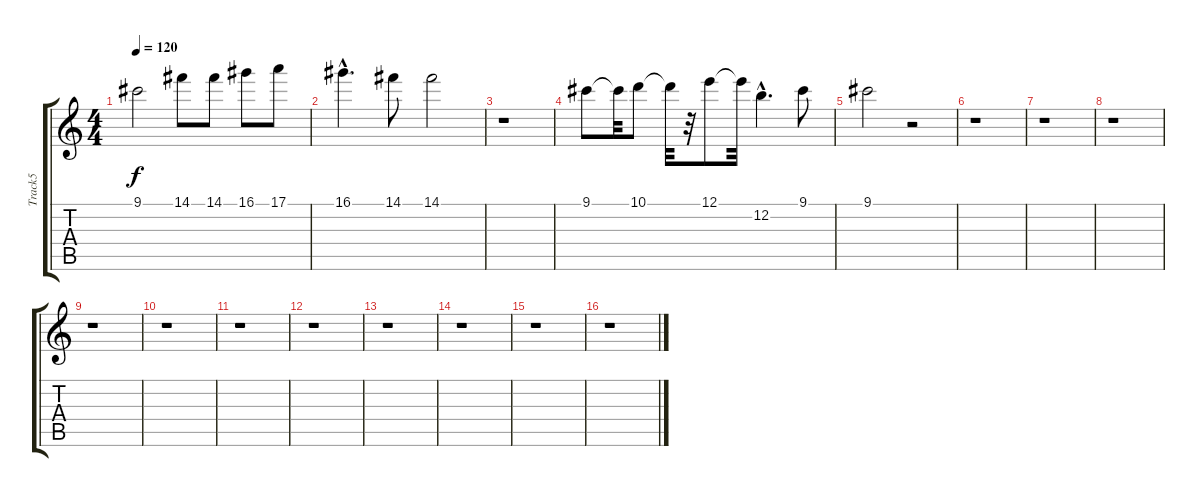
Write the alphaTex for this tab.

\track ("Track5" "Track5") {instrument acousticguitarnylon}
\staff {score tabs}
\tuning (E4 B3 G3 D3 A2 E2) {hide}
\ts (4 4)
\tempo 120
\clef g2
\ks c
9.1.2{dy f} 14.1.8 14.1.8 16.1.8 17.1.8 |
16.1{hac}.4{d} 14.1.8 14.1.2 |
r.1 |
9.1.8 9.1{t}.32 10.1.8 10.1{t}.32 r.32 12.1.8 12.1{t}.32 12.2{hac}.4{d} 9.1.8 |
9.1.2 r.2 |
r.1 |
r.1 |
r.1 |
r.1 |
r.1 |
r.1 |
r.1 |
r.1 |
r.1 |
r.1 |
r.1
